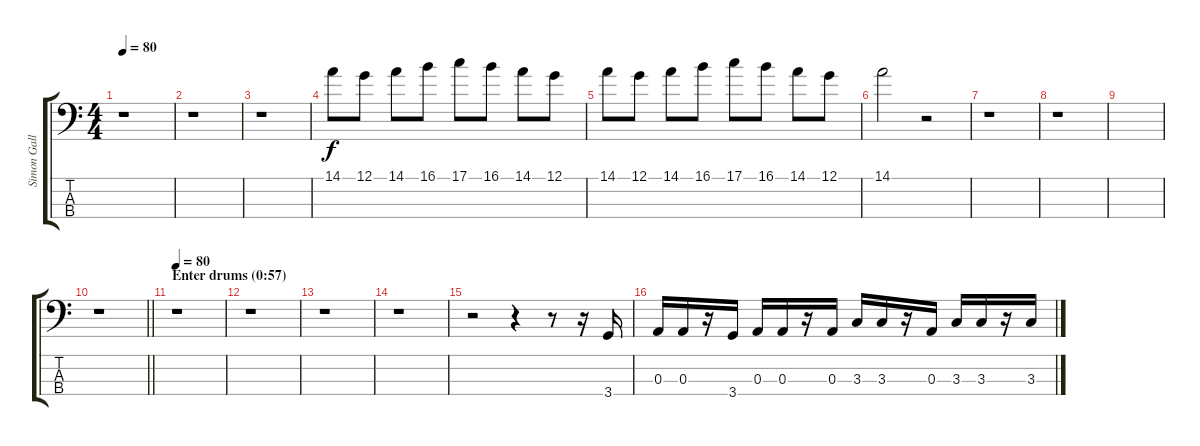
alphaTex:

\track ("Simon Gallup (bass)" "Simon Gall") {instrument electricbasspick}
\staff {score tabs}
\tuning (G2 D2 A1 E1) {hide}
\ts (4 4)
\tempo 80
\clef f4
\ks c
r.1{dy f} |
r.1 |
r.1 |
14.1.8 12.1.8 14.1.8 16.1.8 17.1.8 16.1.8 14.1.8 12.1.8 |
14.1.8 12.1.8 14.1.8 16.1.8 17.1.8 16.1.8 14.1.8 12.1.8 |
14.1.2 r.2 |
r.1 |
r.1 |
|
\barLineRight lightlight
r.1 |
\section ("" "Enter drums (0:57)")
\tempo 80
r.1 |
r.1 |
r.1 |
r.1 |
r.2 r.4 r.8 r.16 3.4.16 |
0.3.16 0.3.16 r.16 3.4.16 0.3.16 0.3.16 r.16 0.3.16 3.3.16 3.3.16 r.16 0.3.16 3.3.16 3.3.16 r.16 3.3.16
